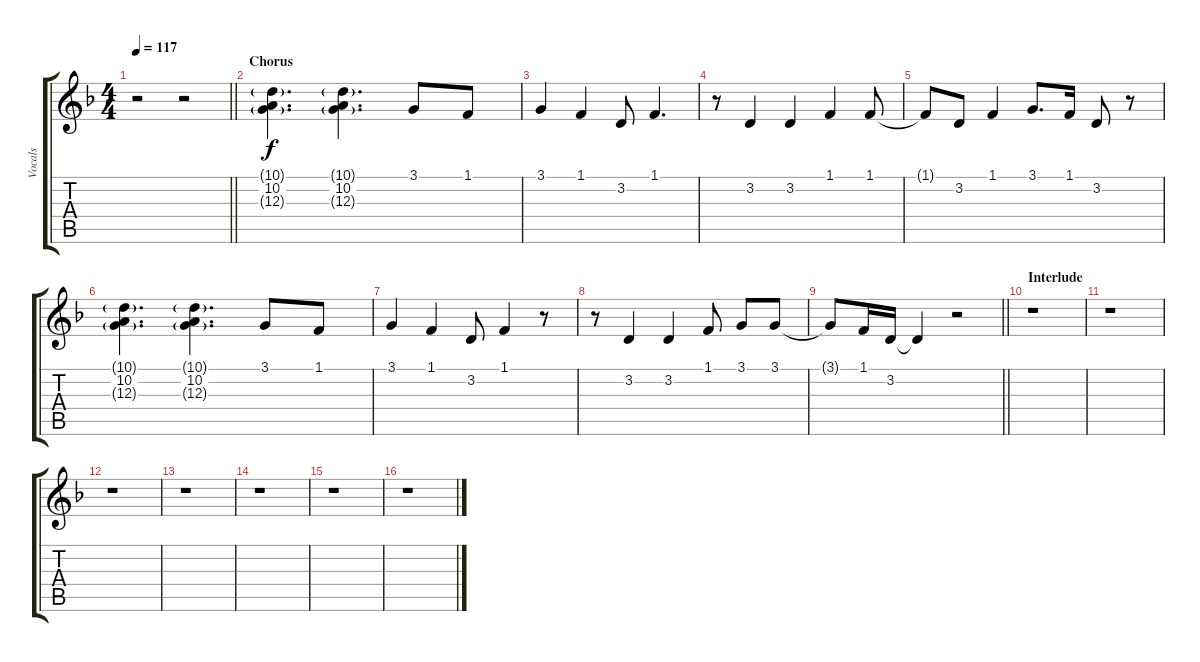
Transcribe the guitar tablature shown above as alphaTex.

\track ("Vocals" "Vocals") {instrument choiraahs}
\staff {score tabs}
\tuning (E4 B3 G3 D3 A2 E2) {hide}
\ts (4 4)
\tempo 117
\clef g2
\barLineRight lightlight
\ks f
r.2{dy f} r.2 |
\section ("" "Chorus")
(10.1{g} 10.2 12.3{g}).4{d} (10.1{g} 10.2 12.3{g}).4{d} 3.1.8 1.1.8 |
3.1.4 1.1.4 3.2.8 1.1.4{d} |
r.8 3.2.4 3.2.4 1.1.4 1.1.8 |
1.1{t}.8 3.2.8 1.1.4 3.1.8{d} 1.1.16 3.2.8 r.8 |
(10.1{g} 10.2 12.3{g}).4{d} (10.1{g} 10.2 12.3{g}).4{d} 3.1.8 1.1.8 |
3.1.4 1.1.4 3.2.8 1.1.4 r.8 |
r.8 3.2.4 3.2.4 1.1.8 3.1.8 3.1.8 |
\barLineRight lightlight
3.1{t}.8 1.1.16 3.2.16 3.2{t}.4 r.2 |
\section ("" "Interlude")
r.1 |
r.1 |
r.1 |
r.1 |
r.1 |
r.1 |
r.1
